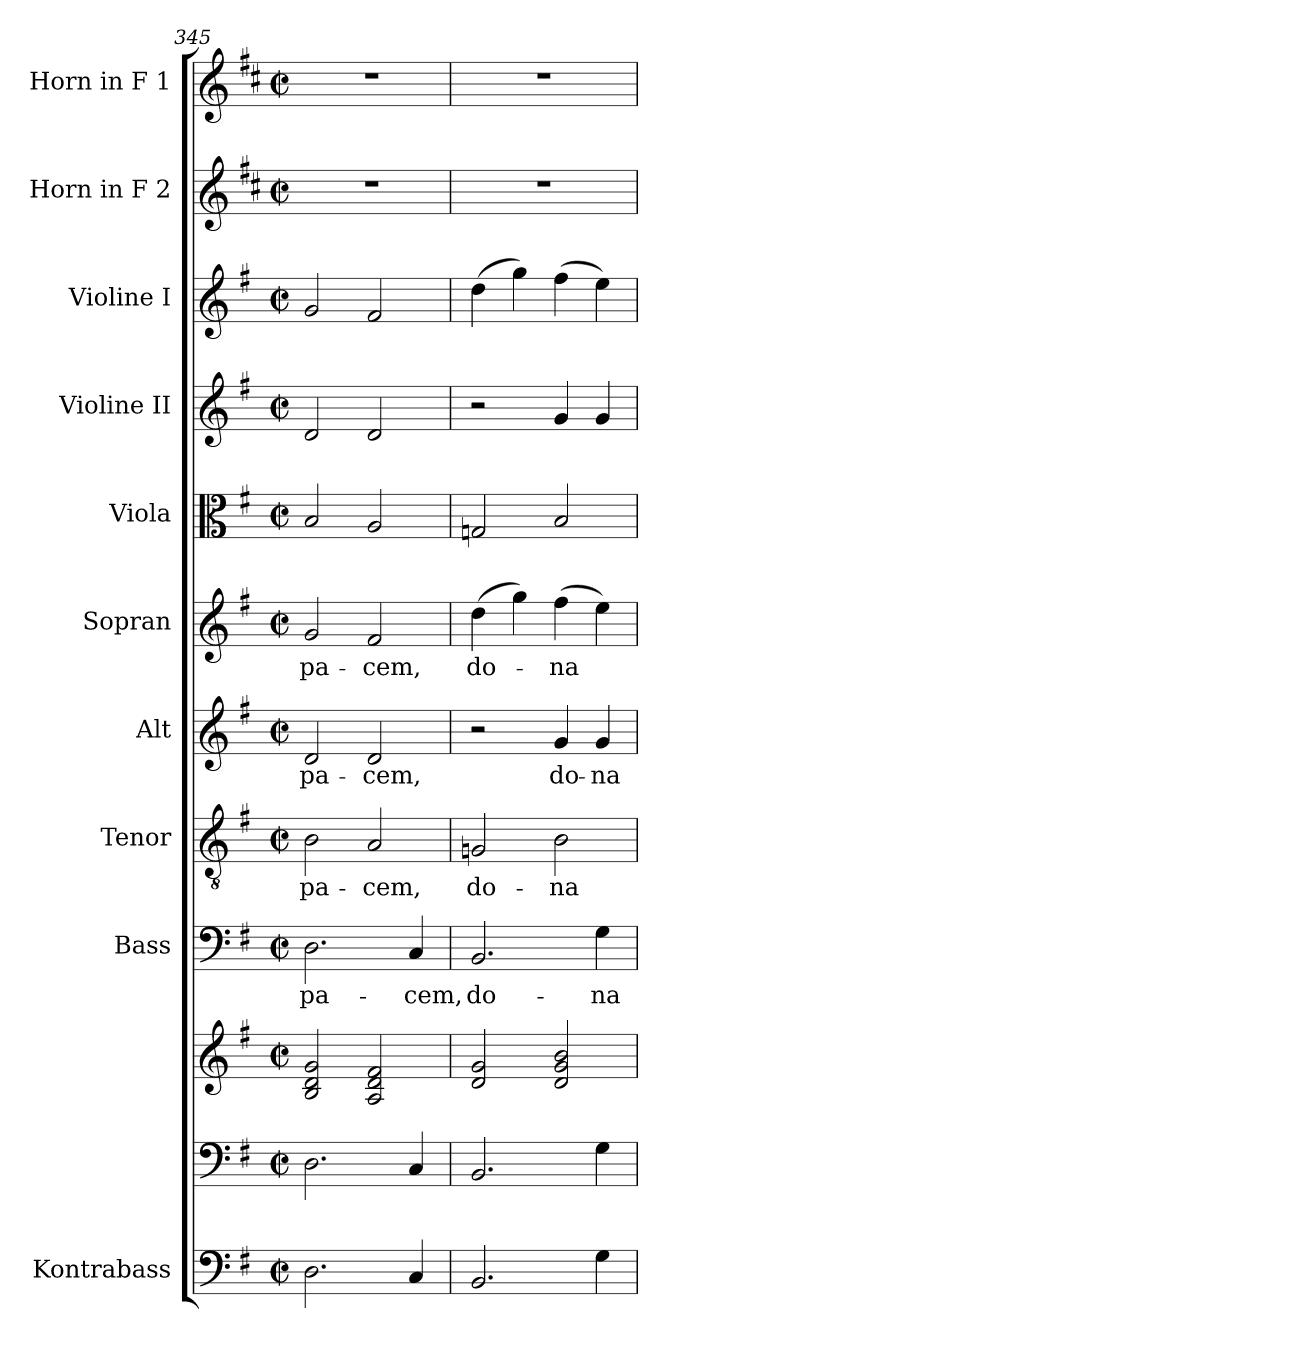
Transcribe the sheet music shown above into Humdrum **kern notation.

**kern	**kern	**kern	**kern	**text	**kern	**text	**kern	**text	**kern	**text	**kern	**kern	**kern	**kern	**kern
*part11	*part10	*part10	*part9	*part9	*part8	*part8	*part7	*part7	*part6	*part6	*part5	*part4	*part3	*part2	*part1
*staff12	*staff11	*staff10	*staff9	*staff9	*staff8	*staff8	*staff7	*staff7	*staff6	*staff6	*staff5	*staff4	*staff3	*staff2	*staff1
*I"Kontrabass	*	*	*I"Bass	*	*I"Tenor	*	*I"Alt	*	*I"Sopran	*	*I"Viola	*I"Violine II	*I"Violine I	*I"Horn in F 2	*I"Horn in F 1
*I'Kb.	*	*	*I'B.	*	*I'T.	*	*I'A.	*	*I'S.	*	*I'Vla.	*I'Vl. II	*I'Vl. I	*	*
!!LO:PB:g=z
*clefF4	*clefF4	*clefG2	*clefF4	*	*clefGv2	*	*clefG2	*	*clefG2	*	*clefC3	*clefG2	*clefG2	*clefG2	*clefG2
*ITrd7c12	*	*	*	*	*	*	*	*	*	*	*	*	*	*ITrd4c7	*ITrd4c7
*k[f#]	*k[f#]	*k[f#]	*k[f#]	*	*k[f#]	*	*k[f#]	*	*k[f#]	*	*k[f#]	*k[f#]	*k[f#]	*k[f#]	*k[f#]
*G:	*G:	*G:	*G:	*	*G:	*	*G:	*	*G:	*	*G:	*G:	*G:	*G:	*G:
*M2/2	*M2/2	*M2/2	*M2/2	*	*M2/2	*	*M2/2	*	*M2/2	*	*M2/2	*M2/2	*M2/2	*M2/2	*M2/2
*met(c|)	*met(c|)	*met(c|)	*met(c|)	*	*met(c|)	*	*met(c|)	*	*met(c|)	*	*met(c|)	*met(c|)	*met(c|)	*met(c|)	*met(c|)
=345	=345	=345	=345	=345	=345	=345	=345	=345	=345	=345	=345	=345	=345	=345	=345
!	!	!	!	!LO:LY:b	!	!LO:LY:b	!	!LO:LY:b	!	!LO:LY:b	!	!	!	!	!
2.DD\	2.D\	2B/ 2d/ 2g/	2.D\	pa-	2B\	pa-	2d/	pa-	2g/	pa-	2B/	2d/	2g/	1r	1r
!	!	!	!	!	!	!LO:LY:b	!	!LO:LY:b	!	!LO:LY:b	!	!	!	!	!
.	.	2A/ 2d/ 2f#/	.	.	2A/	-cem,	2d/	-cem,	2f#/	-cem,	2A/	2d/	2f#/	.	.
!	!	!	!	!LO:LY:b	!	!	!	!	!	!	!	!	!	!	!
4CC/	4C/	.	4C/	-cem,	.	.	.	.	.	.	.	.	.	.	.
=346	=346	=346	=346	=346	=346	=346	=346	=346	=346	=346	=346	=346	=346	=346	=346
!	!	!	!	!LO:LY:b	!	!LO:LY:b	!	!	!	!LO:LY:b	!	!	!	!	!
2.BBB/	2.BB/	2d/ 2g/	2.BB/	do-	2Gn/	do-	2r	.	(>4dd\	do-	2Gn/	2r	(>4dd\	1r	1r
.	.	.	.	.	.	.	.	.	4gg\)	.	.	.	4gg\)	.	.
!	!	!	!	!	!	!LO:LY:b	!	!LO:LY:b	!	!LO:LY:b	!	!	!	!	!
.	.	2d/ 2g/ 2b/	.	.	2B\	-na	4g/	do-	(>4ff#\	-na	2B/	4g/	(>4ff#\	.	.
!	!	!	!	!LO:LY:b	!	!	!	!LO:LY:b	!	!	!	!	!	!	!
4GG\	4G\	.	4G\	-na	.	.	4g/	-na	4ee\)	.	.	4g/	4ee\)	.	.
=	=	=	=	=	=	=	=	=	=	=	=	=	=	=	=
*-	*-	*-	*-	*-	*-	*-	*-	*-	*-	*-	*-	*-	*-	*-	*-
